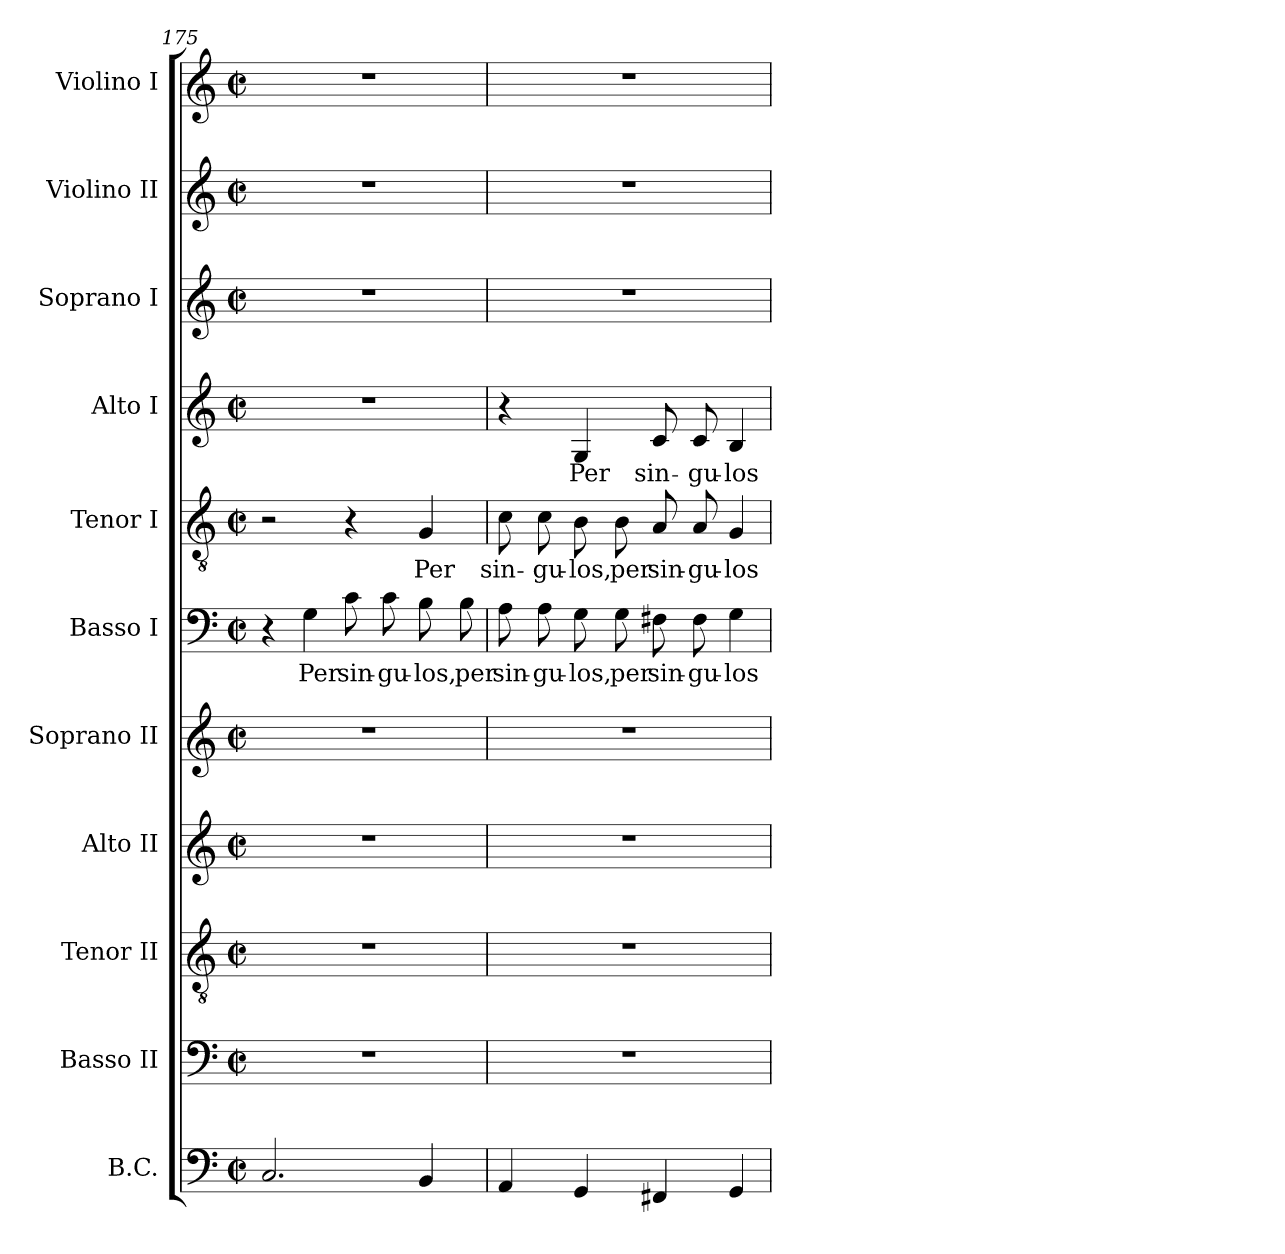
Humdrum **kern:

**kern	**kern	**kern	**kern	**kern	**kern	**text	**kern	**text	**kern	**text	**kern	**kern	**kern
*part11	*part10	*part9	*part8	*part7	*part6	*part6	*part5	*part5	*part4	*part4	*part3	*part2	*part1
*staff11	*staff10	*staff9	*staff8	*staff7	*staff6	*staff6	*staff5	*staff5	*staff4	*staff4	*staff3	*staff2	*staff1
*I"B.C.	*I"Basso II	*I"Tenor II	*I"Alto II	*I"Soprano II	*I"Basso I	*	*I"Tenor I	*	*I"Alto I	*	*I"Soprano I	*I"Violino II	*I"Violino I
*I'BC	*I'B 2	*I'T 2	*I'A 2	*I'S 2	*I'B 1	*	*I'T 1	*	*I'A 1	*	*I'S 1	*I'Vln. II	*I'Vln. I
*clefF4	*clefF4	*clefGv2	*clefG2	*clefG2	*clefF4	*	*clefGv2	*	*clefG2	*	*clefG2	*clefG2	*clefG2
*k[]	*k[]	*k[]	*k[]	*k[]	*k[]	*	*k[]	*	*k[]	*	*k[]	*k[]	*k[]
*C:	*C:	*C:	*C:	*C:	*C:	*	*C:	*	*C:	*	*C:	*C:	*C:
*M2/2	*M2/2	*M2/2	*M2/2	*M2/2	*M2/2	*	*M2/2	*	*M2/2	*	*M2/2	*M2/2	*M2/2
*met(c|)	*met(c|)	*met(c|)	*met(c|)	*met(c|)	*met(c|)	*	*met(c|)	*	*met(c|)	*	*met(c|)	*met(c|)	*met(c|)
=175	=175	=175	=175	=175	=175	=175	=175	=175	=175	=175	=175	=175	=175
2.C/	1r	1r	1r	1r	4r	.	2r	.	1r	.	1r	1r	1r
!	!	!	!	!	!	!LO:LY:b	!	!	!	!	!	!	!
.	.	.	.	.	4G\	Per	.	.	.	.	.	.	.
!	!	!	!	!	!	!LO:LY:b	!	!	!	!	!	!	!
.	.	.	.	.	8c\	sin-	4r	.	.	.	.	.	.
!	!	!	!	!	!	!LO:LY:b	!	!	!	!	!	!	!
.	.	.	.	.	8c\	-gu-	.	.	.	.	.	.	.
!	!	!	!	!	!	!LO:LY:b	!	!	!	!	!	!	!
!	!	!	!	!	!	!	!	!LO:LY:b	!	!	!	!	!
4BB/	.	.	.	.	8B\	-los,	4G/	Per	.	.	.	.	.
!	!	!	!	!	!	!LO:LY:b	!	!	!	!	!	!	!
.	.	.	.	.	8B\	per	.	.	.	.	.	.	.
=176	=176	=176	=176	=176	=176	=176	=176	=176	=176	=176	=176	=176	=176
!	!	!	!	!	!	!LO:LY:b	!	!	!	!	!	!	!
!	!	!	!	!	!	!	!	!LO:LY:b	!	!	!	!	!
4AA/	1r	1r	1r	1r	8A\	sin-	8c\	sin-	4r	.	1r	1r	1r
!	!	!	!	!	!	!LO:LY:b	!	!	!	!	!	!	!
!	!	!	!	!	!	!	!	!LO:LY:b	!	!	!	!	!
.	.	.	.	.	8A\	-gu-	8c\	-gu-	.	.	.	.	.
!	!	!	!	!	!	!LO:LY:b	!	!	!	!	!	!	!
!	!	!	!	!	!	!	!	!LO:LY:b	!	!	!	!	!
!	!	!	!	!	!	!	!	!	!	!LO:LY:b	!	!	!
4GG/	.	.	.	.	8G\	-los,	8B\	-los,	4G/	Per	.	.	.
!	!	!	!	!	!	!LO:LY:b	!	!	!	!	!	!	!
!	!	!	!	!	!	!	!	!LO:LY:b	!	!	!	!	!
.	.	.	.	.	8G\	per	8B\	per	.	.	.	.	.
!	!	!	!	!	!	!LO:LY:b	!	!	!	!	!	!	!
!	!	!	!	!	!	!	!	!LO:LY:b	!	!	!	!	!
!	!	!	!	!	!	!	!	!	!	!LO:LY:b	!	!	!
4FF#X/	.	.	.	.	8F#X\	sin-	8A/	sin-	8c/	sin-	.	.	.
!	!	!	!	!	!	!LO:LY:b	!	!	!	!	!	!	!
!	!	!	!	!	!	!	!	!LO:LY:b	!	!	!	!	!
!	!	!	!	!	!	!	!	!	!	!LO:LY:b	!	!	!
.	.	.	.	.	8F#\	-gu-	8A/	-gu-	8c/	-gu-	.	.	.
!	!	!	!	!	!	!LO:LY:b	!	!	!	!	!	!	!
!	!	!	!	!	!	!	!	!LO:LY:b	!	!	!	!	!
!	!	!	!	!	!	!	!	!	!	!LO:LY:b	!	!	!
4GG/	.	.	.	.	4G\	-los	4G/	-los	4B/	-los	.	.	.
=	=	=	=	=	=	=	=	=	=	=	=	=	=
*-	*-	*-	*-	*-	*-	*-	*-	*-	*-	*-	*-	*-	*-
